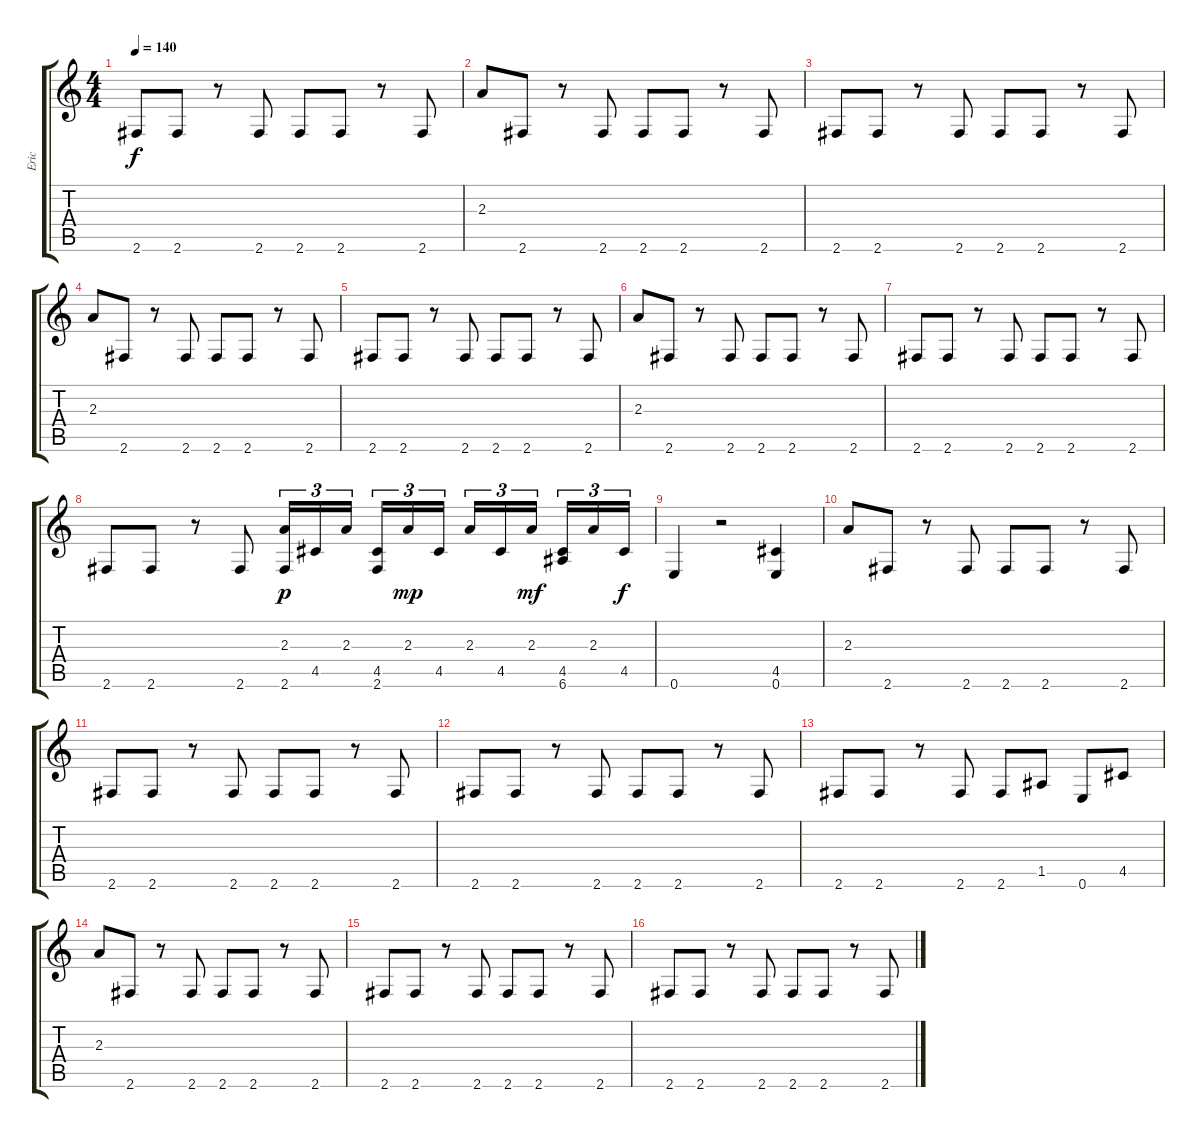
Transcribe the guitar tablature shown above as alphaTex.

\track ("Eric" "Eric") {instrument acousticguitarsteel}
\staff {score tabs}
\tuning (E4 B3 G3 D3 A2 E2) {hide}
\ts (4 4)
\tempo 140
\clef g2
\ks c
2.6.8{dy f} 2.6.8 r.8 2.6.8 2.6.8 2.6.8 r.8 2.6.8 |
2.3.8 2.6.8 r.8 2.6.8 2.6.8 2.6.8 r.8 2.6.8 |
2.6.8 2.6.8 r.8 2.6.8 2.6.8 2.6.8 r.8 2.6.8 |
2.3.8 2.6.8 r.8 2.6.8 2.6.8 2.6.8 r.8 2.6.8 |
2.6.8 2.6.8 r.8 2.6.8 2.6.8 2.6.8 r.8 2.6.8 |
2.3.8 2.6.8 r.8 2.6.8 2.6.8 2.6.8 r.8 2.6.8 |
2.6.8 2.6.8 r.8 2.6.8 2.6.8 2.6.8 r.8 2.6.8 |
2.6.8 2.6.8 r.8 2.6.8 (2.3 2.6).16{tu (3 2) dy p} 4.5.16{tu (3 2)} 2.3.16{tu (3 2)} (4.5 2.6).16{tu (3 2)} 2.3.16{tu (3 2) dy mp} 4.5.16{tu (3 2)} 2.3.16{tu (3 2)} 4.5.16{tu (3 2)} 2.3.16{tu (3 2) dy mf} (4.5 6.6).16{tu (3 2)} 2.3.16{tu (3 2)} 4.5.16{tu (3 2) dy f} |
0.6.4 r.2 (4.5 0.6).4 |
2.3.8 2.6.8 r.8 2.6.8 2.6.8 2.6.8 r.8 2.6.8 |
2.6.8 2.6.8 r.8 2.6.8 2.6.8 2.6.8 r.8 2.6.8 |
2.6.8 2.6.8 r.8 2.6.8 2.6.8 2.6.8 r.8 2.6.8 |
2.6.8 2.6.8 r.8 2.6.8 2.6.8 1.5.8 0.6.8 4.5.8 |
2.3.8 2.6.8 r.8 2.6.8 2.6.8 2.6.8 r.8 2.6.8 |
2.6.8 2.6.8 r.8 2.6.8 2.6.8 2.6.8 r.8 2.6.8 |
2.6.8 2.6.8 r.8 2.6.8 2.6.8 2.6.8 r.8 2.6.8
